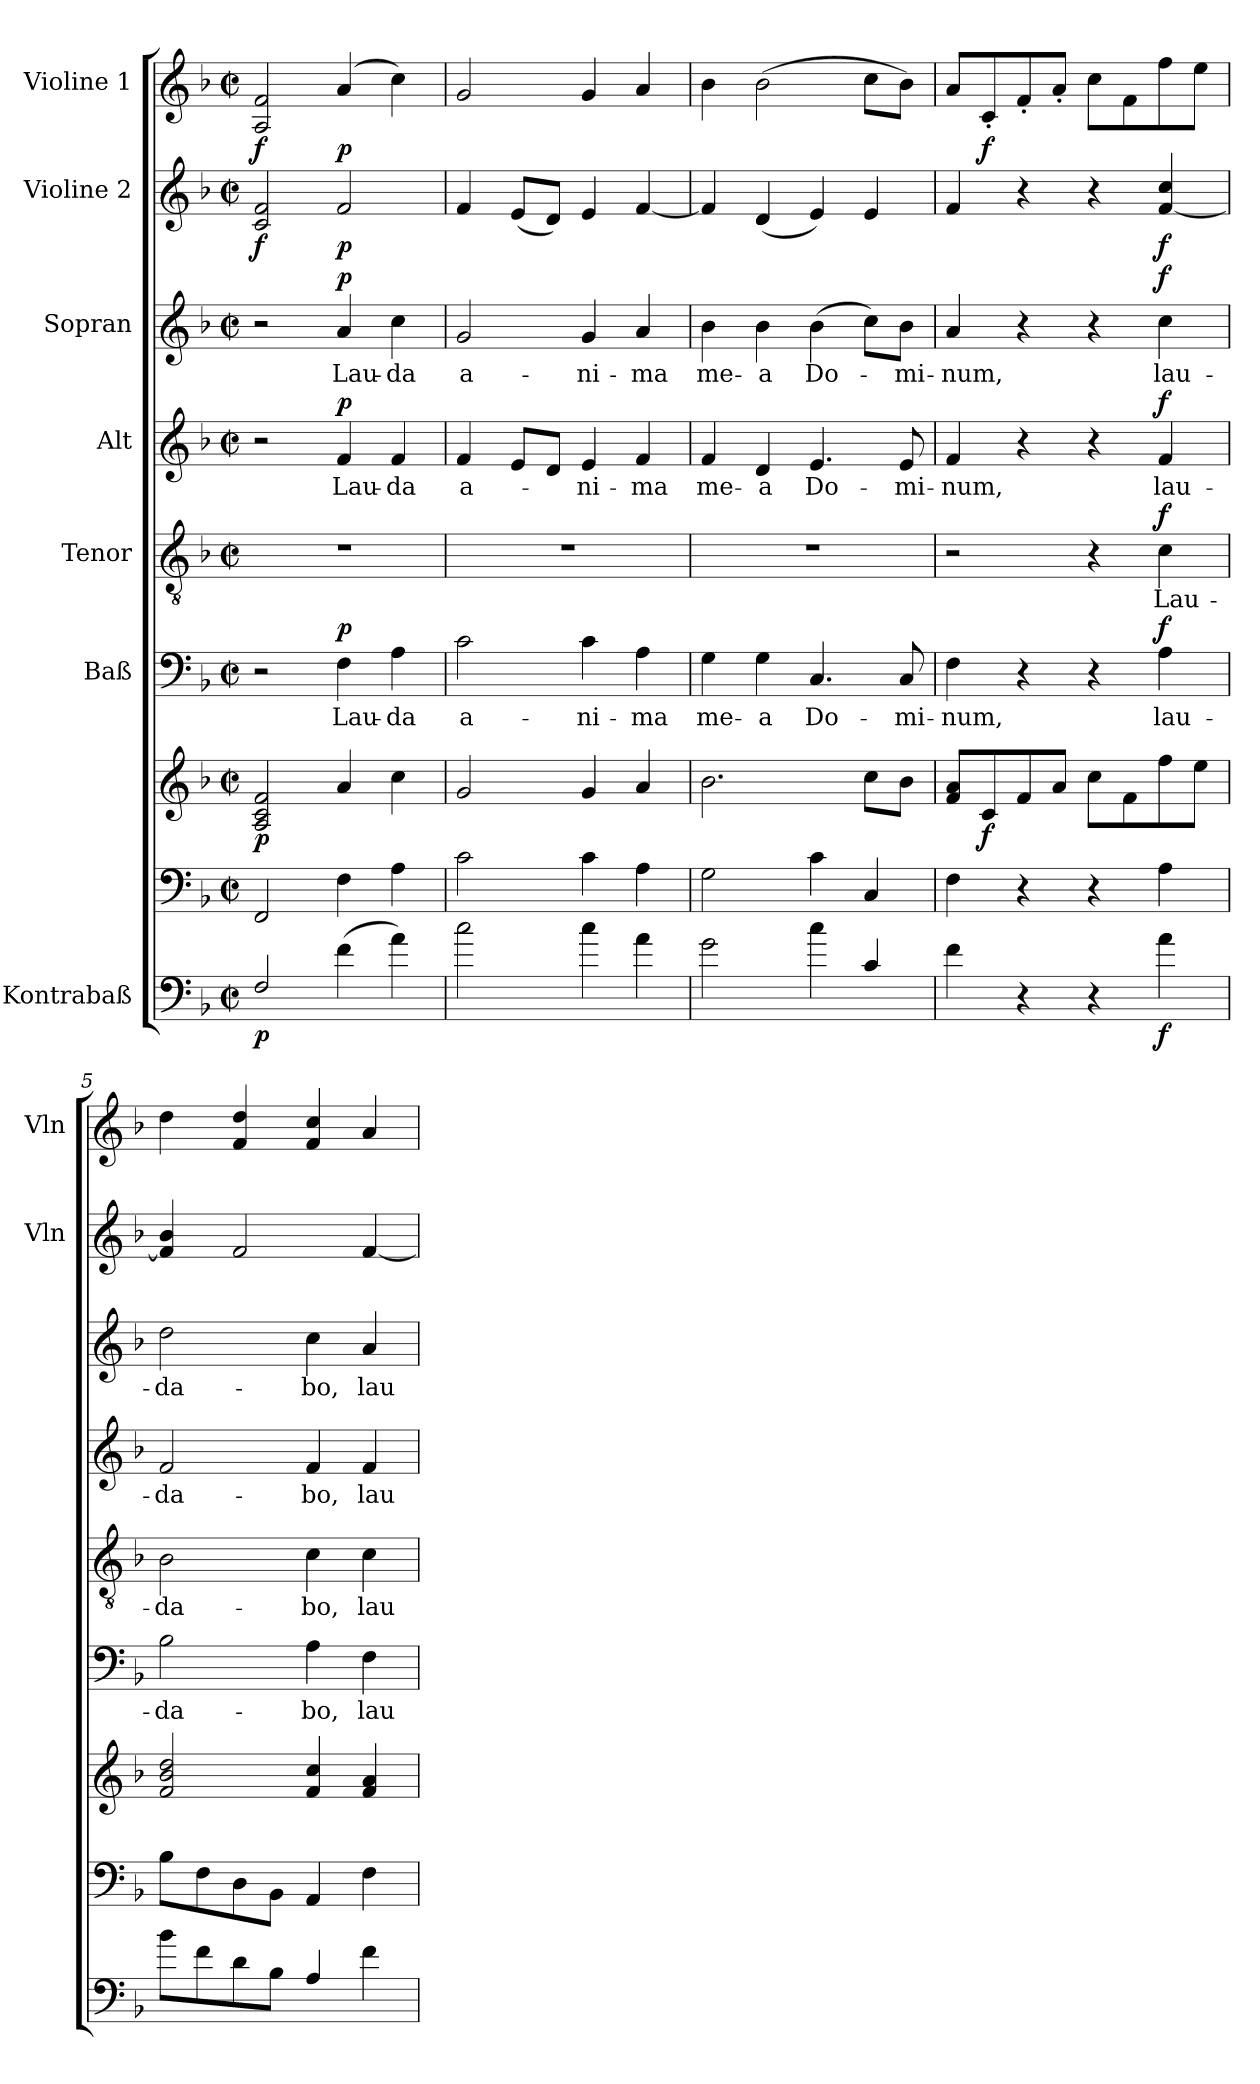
**kern	**dynam	**kern	**kern	**dynam	**kern	**text	**dynam	**kern	**text	**dynam	**kern	**text	**dynam	**kern	**text	**dynam	**kern	**dynam	**kern	**dynam
*part8	*part8	*part7	*part7	*part7	*part6	*part6	*part6	*part5	*part5	*part5	*part4	*part4	*part4	*part3	*part3	*part3	*part2	*part2	*part1	*part1
*staff9	*staff9	*staff8	*staff7	*staff7/8	*staff6	*staff6	*staff6	*staff5	*staff5	*staff5	*staff4	*staff4	*staff4	*staff3	*staff3	*staff3	*staff2	*staff2	*staff1	*staff1
*I"Kontrabaß	*	*	*	*	*I"Baß	*	*	*I"Tenor	*	*	*I"Alt	*	*	*I"Sopran	*	*	*I"Violine 2	*	*I"Violine 1	*
*	*	*	*	*	*	*	*	*	*	*	*	*	*	*	*	*	*I'Vln	*	*I'Vln	*
*clefF4	*	*clefF4	*clefG2	*	*clefF4	*	*	*clefGv2	*	*	*clefG2	*	*	*clefG2	*	*	*clefG2	*	*clefG2	*
*ITrd7c12	*	*	*	*	*	*	*	*	*	*	*	*	*	*	*	*	*	*	*	*
*k[b-]	*	*k[b-]	*k[b-]	*	*k[b-]	*	*	*k[b-]	*	*	*k[b-]	*	*	*k[b-]	*	*	*k[b-]	*	*k[b-]	*
*F:	*	*F:	*F:	*	*F:	*	*	*F:	*	*	*F:	*	*	*F:	*	*	*F:	*	*F:	*
*M2/2	*	*M2/2	*M2/2	*	*M2/2	*	*	*M2/2	*	*	*M2/2	*	*	*M2/2	*	*	*M2/2	*	*M2/2	*
*met(c|)	*	*met(c|)	*met(c|)	*	*met(c|)	*	*	*met(c|)	*	*	*met(c|)	*	*	*met(c|)	*	*	*met(c|)	*	*met(c|)	*
=1	=1	=1	=1	=1	=1	=1	=1	=1	=1	=1	=1	=1	=1	=1	=1	=1	=1	=1	=1	=1
!	!LO:DY:b	!	!	!LO:DY:b	!	!	!	!	!	!	!	!	!	!	!	!	!	!LO:DY:b	!	!LO:DY:b
2FF/	p	2FF/	2A/ 2c/ 2f/	p	2r	.	.	1r	.	.	2r	.	.	2r	.	.	2c/ 2f/	f	2A/ 2f/	f
!	!	!	!	!	!	!LO:LY:b	!LO:DY:a	!	!	!	!	!LO:LY:b	!LO:DY:a	!	!LO:LY:b	!LO:DY:a	!	!LO:DY:b	!	!LO:DY:b
(>4F\	.	4F\	4a/	.	4F\	Lau-	p	.	.	.	4f/	Lau-	p	4a/	Lau-	p	2f/	p	(4a/	p
!	!	!	!	!	!	!LO:LY:b	!	!	!	!	!	!LO:LY:b	!	!	!LO:LY:b	!	!	!	!	!
4A\)	.	4A\	4cc\	.	4A\	-da	.	.	.	.	4f/	-da	.	4cc\	-da	.	.	.	4cc\)	.
=2	=2	=2	=2	=2	=2	=2	=2	=2	=2	=2	=2	=2	=2	=2	=2	=2	=2	=2	=2	=2
!	!	!	!	!	!	!LO:LY:b	!	!	!	!	!	!LO:LY:b	!	!	!LO:LY:b	!	!	!	!	!
2c\	.	2c\	2g/	.	2c\	a-	.	1r	.	.	4f/	a-	.	2g/	a-	.	4f/	.	2g/	.
.	.	.	.	.	.	.	.	.	.	.	8e/L	.	.	.	.	.	(<8e/L	.	.	.
.	.	.	.	.	.	.	.	.	.	.	8d/J	.	.	.	.	.	8d/J)	.	.	.
!	!	!	!	!	!	!LO:LY:b	!	!	!	!	!	!LO:LY:b	!	!	!LO:LY:b	!	!	!	!	!
4c\	.	4c\	4g/	.	4c\	-ni-	.	.	.	.	4e/	-ni-	.	4g/	-ni-	.	4e/	.	4g/	.
!	!	!	!	!	!	!LO:LY:b	!	!	!	!	!	!LO:LY:b	!	!	!LO:LY:b	!	!	!	!	!
4A\	.	4A\	4a/	.	4A\	-ma	.	.	.	.	4f/	-ma	.	4a/	-ma	.	[4f/	.	4a/	.
=3	=3	=3	=3	=3	=3	=3	=3	=3	=3	=3	=3	=3	=3	=3	=3	=3	=3	=3	=3	=3
!	!	!	!	!	!	!LO:LY:b	!	!	!	!	!	!LO:LY:b	!	!	!LO:LY:b	!	!	!	!	!
2G\	.	2G\	2.b-\	.	4G\	me-	.	1r	.	.	4f/	me-	.	4b-\	me-	.	4f/]	.	4b-\	.
!	!	!	!	!	!	!LO:LY:b	!	!	!	!	!	!LO:LY:b	!	!	!LO:LY:b	!	!	!	!	!
.	.	.	.	.	4G\	-a	.	.	.	.	4d/	-a	.	4b-\	-a	.	(<4d/	.	(>2b-\	.
!	!	!	!	!	!	!LO:LY:b	!	!	!	!	!	!LO:LY:b	!	!	!LO:LY:b	!	!	!	!	!
4c\	.	4c\	.	.	4.C/	Do-	.	.	.	.	4.e/	Do-	.	(>4b-\	Do-	.	4e/)	.	.	.
4C/	.	4C/	8cc\L	.	.	.	.	.	.	.	.	.	.	8cc\L)	.	.	4e/	.	8cc\L	.
!	!	!	!	!	!	!LO:LY:b	!	!	!	!	!	!LO:LY:b	!	!	!LO:LY:b	!	!	!	!	!
.	.	.	8b-\J	.	8C/	-mi-	.	.	.	.	8e/	-mi-	.	8b-\J	-mi-	.	.	.	8b-\J)	.
=4	=4	=4	=4	=4	=4	=4	=4	=4	=4	=4	=4	=4	=4	=4	=4	=4	=4	=4	=4	=4
!	!	!	!	!	!	!LO:LY:b	!	!	!	!	!	!LO:LY:b	!	!	!LO:LY:b	!	!	!	!	!
4F\	.	4F\	8f/ 8a/L	.	4F\	-num,	.	2r	.	.	4f/	-num,	.	4a/	-num,	.	4f/	.	8a/L	.
!	!	!	!	!LO:DY:b	!	!	!	!	!	!	!	!	!	!	!	!	!	!	!	!LO:DY:b
.	.	.	8c/	f	.	.	.	.	.	.	.	.	.	.	.	.	.	.	8c'</	f
4r	.	4r	8f/	.	4r	.	.	.	.	.	4r	.	.	4r	.	.	4r	.	8f'</	.
.	.	.	8a/J	.	.	.	.	.	.	.	.	.	.	.	.	.	.	.	8a'</J	.
4r	.	4r	8cc\L	.	4r	.	.	4r	.	.	4r	.	.	4r	.	.	4r	.	8cc\L	.
.	.	.	8f\	.	.	.	.	.	.	.	.	.	.	.	.	.	.	.	8f\	.
!	!LO:DY:b	!	!	!	!	!LO:LY:b	!LO:DY:a	!	!LO:LY:b	!LO:DY:a	!	!LO:LY:b	!LO:DY:a	!	!LO:LY:b	!LO:DY:a	!	!LO:DY:b	!	!
4A\	f	4A\	8ff\	.	4A\	lau-	f	4c\	Lau-	f	4f/	lau-	f	4cc\	lau-	f	[4f/ 4cc/	f	8ff\	.
.	.	.	8ee\J	.	.	.	.	.	.	.	.	.	.	.	.	.	.	.	8ee\J	.
!!LO:PB:g=z
=5	=5	=5	=5	=5	=5	=5	=5	=5	=5	=5	=5	=5	=5	=5	=5	=5	=5	=5	=5	=5
!	!	!	!	!	!	!LO:LY:b	!	!	!LO:LY:b	!	!	!LO:LY:b	!	!	!LO:LY:b	!	!	!	!	!
8B-\L	.	8B-\L	2f/ 2b-/ 2dd/	.	2B-\	-da-	.	2B-\	-da-	.	2f/	-da-	.	2dd\	-da-	.	4f/] 4b-/	.	4dd\	.
8F\	.	8F\	.	.	.	.	.	.	.	.	.	.	.	.	.	.	.	.	.	.
8D\	.	8D\	.	.	.	.	.	.	.	.	.	.	.	.	.	.	2f/	.	4f/ 4dd/	.
8BB-\J	.	8BB-\J	.	.	.	.	.	.	.	.	.	.	.	.	.	.	.	.	.	.
!	!	!	!	!	!	!LO:LY:b	!	!	!LO:LY:b	!	!	!LO:LY:b	!	!	!LO:LY:b	!	!	!	!	!
4AA/	.	4AA/	4f/ 4cc/	.	4A\	-bo,	.	4c\	-bo,	.	4f/	-bo,	.	4cc\	-bo,	.	.	.	4f/ 4cc/	.
!	!	!	!	!	!	!LO:LY:b	!	!	!LO:LY:b	!	!	!LO:LY:b	!	!	!LO:LY:b	!	!	!	!	!
4F\	.	4F\	4f/ 4a/	.	4F\	lau-	.	4c\	lau-	.	4f/	lau-	.	4a/	lau-	.	[4f/	.	4a/	.
=	=	=	=	=	=	=	=	=	=	=	=	=	=	=	=	=	=	=	=	=
*-	*-	*-	*-	*-	*-	*-	*-	*-	*-	*-	*-	*-	*-	*-	*-	*-	*-	*-	*-	*-
